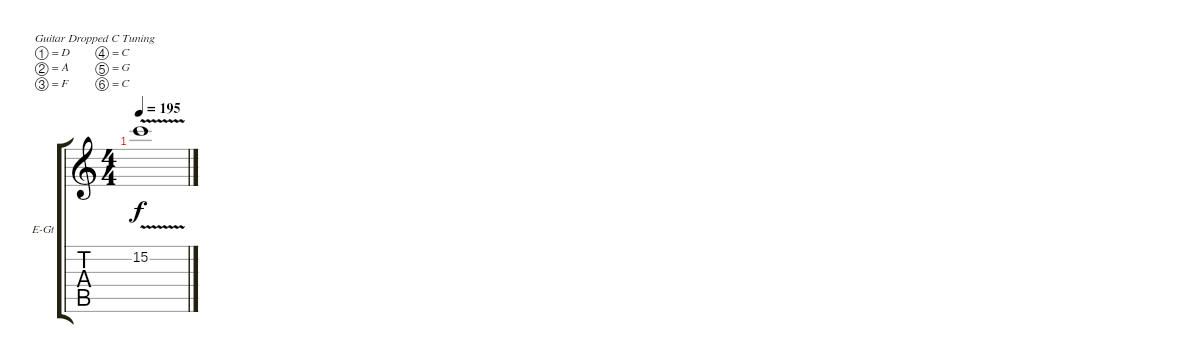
\defaultSystemsLayout 4
\bracketExtendMode groupsimilarinstruments
\firstSystemTrackNameOrientation horizontal
\otherSystemsTrackNameOrientation horizontal
\track ("Electric Guitar" "E-Gt") {instrument distortionguitar}
\staff {score tabs}
\tuning (D4 A3 F3 C3 G2 C2)
\ts (4 4)
\tempo 195
\clef g2
\ks c
15.2{v}.1{dy f}
